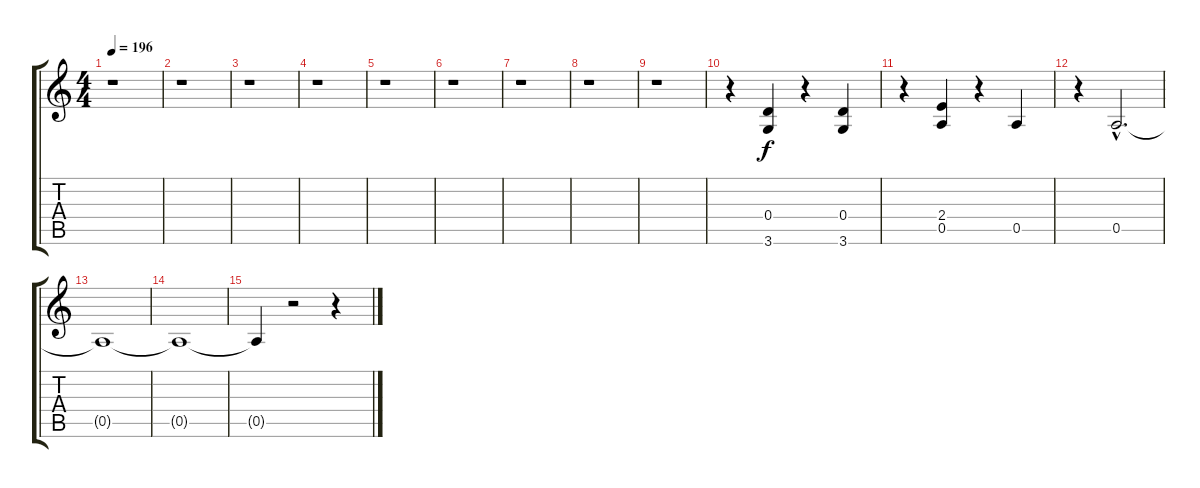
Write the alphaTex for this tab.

\track "" {instrument overdrivenguitar}
\staff {score tabs}
\tuning (E4 B3 G3 D3 A2 E2) {hide}
\ts (4 4)
\tempo 196
\clef g2
\ks c
r.1{dy f} |
r.1 |
r.1 |
r.1 |
r.1 |
r.1 |
r.1 |
r.1 |
r.1 |
r.4 (0.4 3.6).4 r.4 (0.4 3.6).4 |
r.4 (2.4 0.5).4 r.4 0.5.4{volume 10} |
r.4 0.5{hac}.2{d} |
0.5{t}.1 |
0.5{t}.1 |
0.5{t}.4 r.2 r.4
